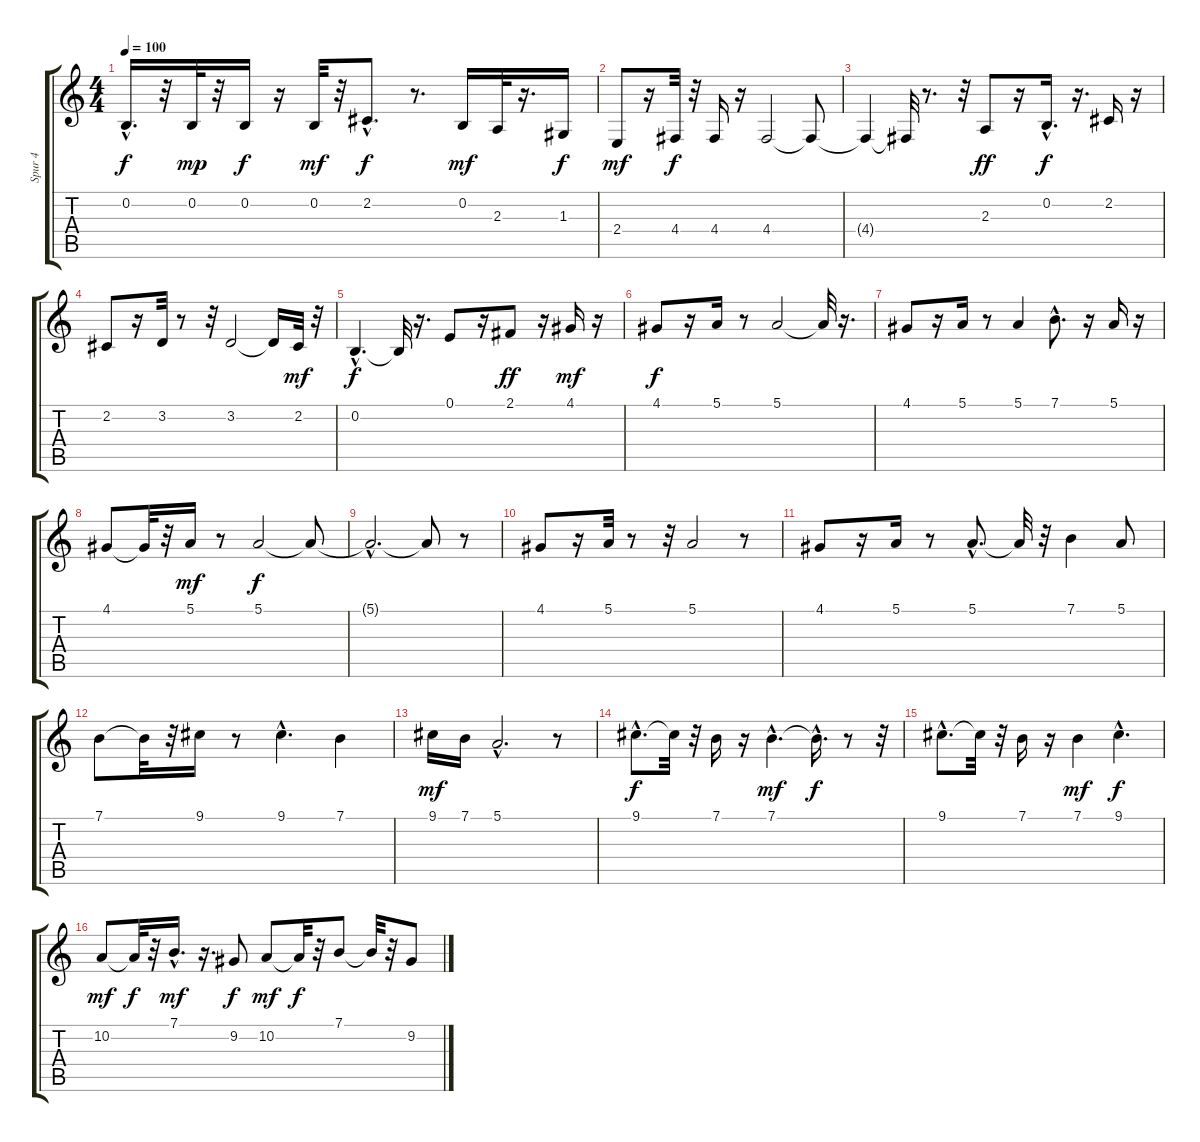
\track ("Spur 4" "Spur 4") {instrument pad7halo}
\staff {score tabs}
\tuning (E4 B3 G3 D3 A2 E2) {hide}
\ts (4 4)
\tempo 100
\clef g2
\ks c
0.2{hac}.16{d dy f} r.32 0.2.32{dy mp} r.32 0.2.16{dy f} r.16 0.2.32{dy mf} r.32 2.2{hac}.8{d dy f} r.8{d} 0.2.16{dy mf} 2.3.32 r.16{d} 1.3.16{dy f} |
2.4.8{dy mf} r.16 4.4.32{dy f} r.32 4.4.16 r.16 4.4.2 4.4{t}.8 |
4.4{t}.4 4.4{t}.32 r.8{d} r.32 2.3.8{dy ff} r.16 0.2{hac}.16{d dy f} r.16{d} 2.2.16 r.16 |
2.2.8 r.16 3.2.32 r.8 r.32 3.2.2 3.2{t}.16 2.2.32{dy mf} r.32 |
0.2{hac}.4{d dy f} 0.2{t}.32 r.16{d} 0.1.8 r.16 2.1.8{dy ff} r.16 4.1.16{dy mf} r.16 |
4.1.8{dy f} r.16 5.1.16 r.8 5.1.2 5.1{t}.32 r.16{d} |
4.1.8 r.16 5.1.16 r.8 5.1.4 7.1{hac}.8{d} r.16 5.1.16 r.16 |
4.1.8 4.1{t}.32 r.32 5.1.16{dy mf} r.8 5.1.2{dy f} 5.1{t}.8 |
5.1{hac t}.2{d} 5.1{t}.8 r.8 |
4.1.8 r.16 5.1.32 r.8 r.32 5.1.2 r.8 |
4.1.8 r.16 5.1.16 r.8 5.1{hac}.8{d} 5.1{t}.32 r.32 7.1.4 5.1.8 |
7.1.8 7.1{t}.32 r.32 9.1.16 r.8 9.1{hac}.4{d} 7.1.4 |
9.1.16{dy mf} 7.1.16 5.1{hac}.2{d} r.8 |
9.1{hac}.8{d dy f} 9.1{t}.32 r.32 7.1.16 r.16 7.1{hac}.4{d dy mf} 7.1{hac t}.16{d dy f} r.8 r.32 |
9.1{hac}.8{d} 9.1{t}.32 r.32 7.1.16 r.16 7.1.4{dy mf} 9.1{hac}.4{d dy f} |
10.2.8{dy mf} 10.2{t}.32{dy f} r.32 7.1{hac}.16{d dy mf} r.16{d} 9.2.8{dy f} 10.2.8{dy mf} 10.2{t}.32{dy f} r.32 7.1.8 7.1{t}.32 r.32 9.2.8
